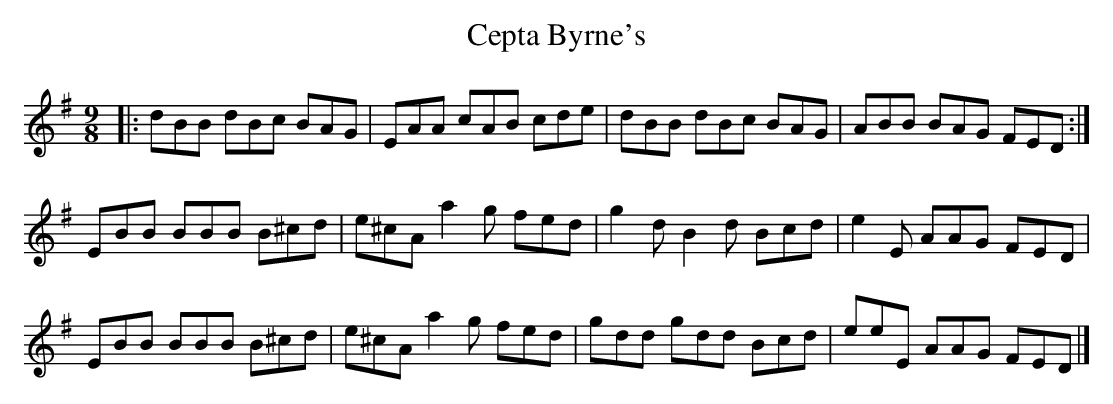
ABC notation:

X:1
T:Cepta Byrne's
M:9/8
L:1/8
K:Dmix
|:dBB dBc BAG|EAA cAB cde|dBB dBc BAG|ABB BAG FED:|
EBB BBB B^cd|e^cA a2g fed|g2d B2d Bcd|e2E AAG FED|
EBB BBB B^cd|e^cA a2g fed|gdd gdd Bcd|eeE AAG FED|]
